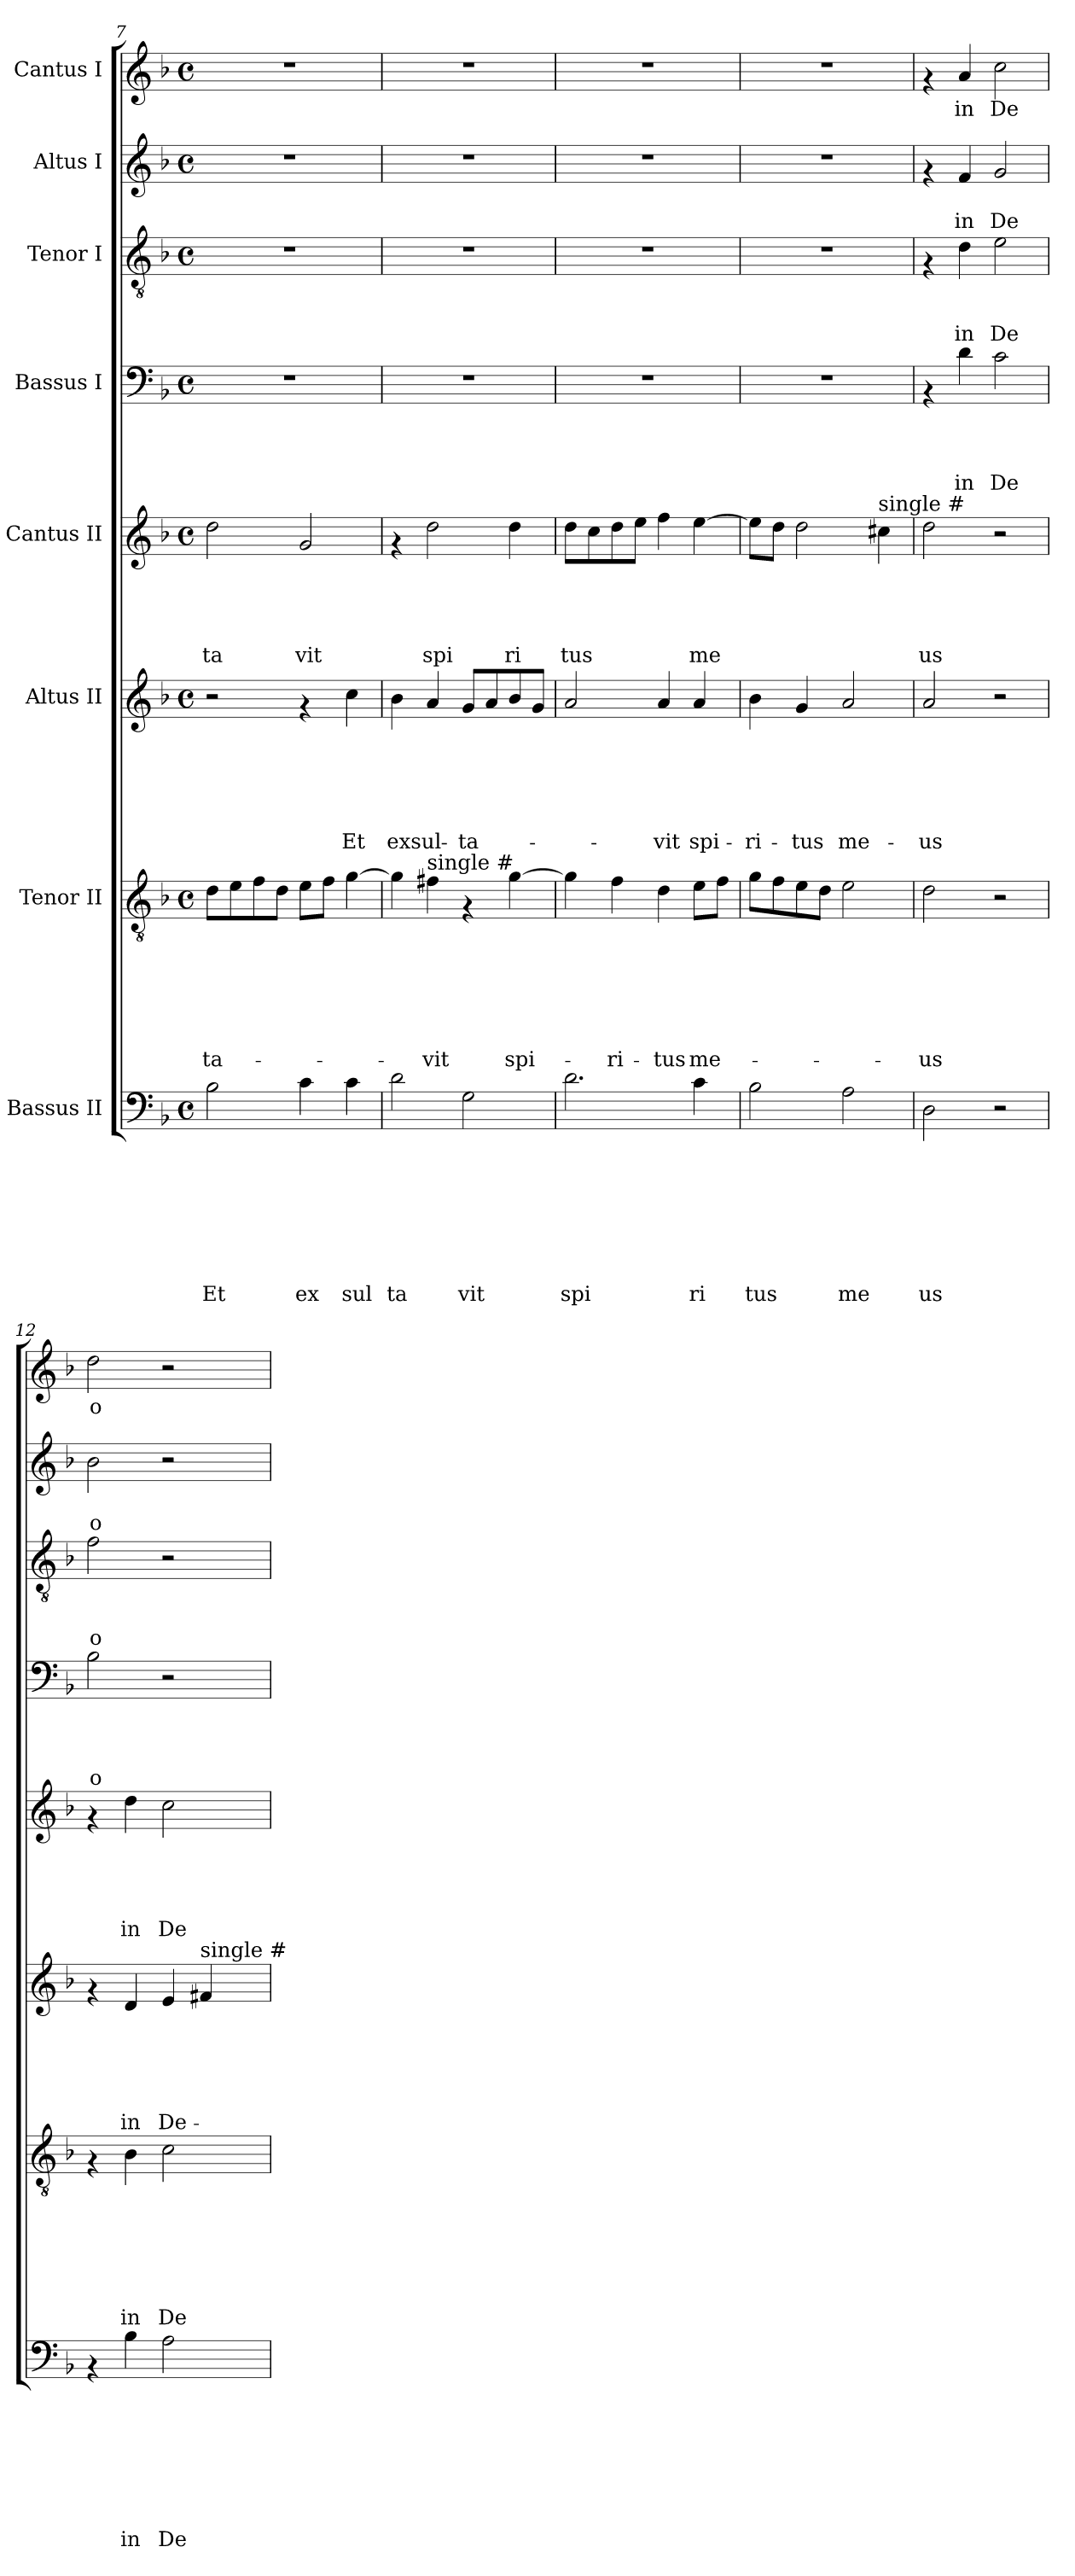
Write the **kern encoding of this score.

**kern	**text	**text	**text	**text	**text	**text	**text	**text	**kern	**text	**text	**text	**text	**text	**text	**text	**kern	**text	**text	**text	**text	**text	**text	**kern	**text	**text	**text	**text	**text	**kern	**text	**text	**text	**text	**kern	**text	**text	**text	**kern	**text	**text	**kern	**text
*part8	*part8	*part8	*part8	*part8	*part8	*part8	*part8	*part8	*part7	*part7	*part7	*part7	*part7	*part7	*part7	*part7	*part6	*part6	*part6	*part6	*part6	*part6	*part6	*part5	*part5	*part5	*part5	*part5	*part5	*part4	*part4	*part4	*part4	*part4	*part3	*part3	*part3	*part3	*part2	*part2	*part2	*part1	*part1
*staff8	*staff8	*staff8	*staff8	*staff8	*staff8	*staff8	*staff8	*staff8	*staff7	*staff7	*staff7	*staff7	*staff7	*staff7	*staff7	*staff7	*staff6	*staff6	*staff6	*staff6	*staff6	*staff6	*staff6	*staff5	*staff5	*staff5	*staff5	*staff5	*staff5	*staff4	*staff4	*staff4	*staff4	*staff4	*staff3	*staff3	*staff3	*staff3	*staff2	*staff2	*staff2	*staff1	*staff1
*I"Bassus II	*	*	*	*	*	*	*	*	*I"Tenor II	*	*	*	*	*	*	*	*I"Altus II	*	*	*	*	*	*	*I"Cantus II	*	*	*	*	*	*I"Bassus I	*	*	*	*	*I"Tenor I	*	*	*	*I"Altus I	*	*	*I"Cantus I	*
!!LO:PB:g=z
*clefF4	*	*	*	*	*	*	*	*	*clefGv2	*	*	*	*	*	*	*	*clefG2	*	*	*	*	*	*	*clefG2	*	*	*	*	*	*clefF4	*	*	*	*	*clefGv2	*	*	*	*clefG2	*	*	*clefG2	*
*k[b-]	*	*	*	*	*	*	*	*	*k[b-]	*	*	*	*	*	*	*	*k[b-]	*	*	*	*	*	*	*k[b-]	*	*	*	*	*	*k[b-]	*	*	*	*	*k[b-]	*	*	*	*k[b-]	*	*	*k[b-]	*
*F:	*	*	*	*	*	*	*	*	*F:	*	*	*	*	*	*	*	*F:	*	*	*	*	*	*	*F:	*	*	*	*	*	*F:	*	*	*	*	*F:	*	*	*	*F:	*	*	*F:	*
*M4/4	*	*	*	*	*	*	*	*	*M4/4	*	*	*	*	*	*	*	*M4/4	*	*	*	*	*	*	*M4/4	*	*	*	*	*	*M4/4	*	*	*	*	*M4/4	*	*	*	*M4/4	*	*	*M4/4	*
*met(c)	*	*	*	*	*	*	*	*	*met(c)	*	*	*	*	*	*	*	*met(c)	*	*	*	*	*	*	*met(c)	*	*	*	*	*	*met(c)	*	*	*	*	*met(c)	*	*	*	*met(c)	*	*	*met(c)	*
=7	=7	=7	=7	=7	=7	=7	=7	=7	=7	=7	=7	=7	=7	=7	=7	=7	=7	=7	=7	=7	=7	=7	=7	=7	=7	=7	=7	=7	=7	=7	=7	=7	=7	=7	=7	=7	=7	=7	=7	=7	=7	=7	=7
!	!	!	!	!	!	!	!	!LO:LY:b	!	!	!	!	!	!	!	!LO:LY:b	!	!	!	!	!	!	!	!	!	!	!	!	!LO:LY:b	!	!	!	!	!	!	!	!	!	!	!	!	!	!
2B-\	.	.	.	.	.	.	.	Et	8d\L	.	.	.	.	.	.	-ta-	2r	.	.	.	.	.	.	2dd\	.	.	.	.	ta	1r	.	.	.	.	1r	.	.	.	1r	.	.	1r	.
.	.	.	.	.	.	.	.	.	8e\	.	.	.	.	.	.	.	.	.	.	.	.	.	.	.	.	.	.	.	.	.	.	.	.	.	.	.	.	.	.	.	.	.	.
.	.	.	.	.	.	.	.	.	8f\	.	.	.	.	.	.	.	.	.	.	.	.	.	.	.	.	.	.	.	.	.	.	.	.	.	.	.	.	.	.	.	.	.	.
.	.	.	.	.	.	.	.	.	8d\J	.	.	.	.	.	.	.	.	.	.	.	.	.	.	.	.	.	.	.	.	.	.	.	.	.	.	.	.	.	.	.	.	.	.
!	!	!	!	!	!	!	!	!LO:LY:b	!	!	!	!	!	!	!	!	!	!	!	!	!	!	!	!	!	!	!	!	!LO:LY:b	!	!	!	!	!	!	!	!	!	!	!	!	!	!
4c\	.	.	.	.	.	.	.	ex	8e\L	.	.	.	.	.	.	.	4rf	.	.	.	.	.	.	2g/	.	.	.	.	vit	.	.	.	.	.	.	.	.	.	.	.	.	.	.
.	.	.	.	.	.	.	.	.	8f\J	.	.	.	.	.	.	.	.	.	.	.	.	.	.	.	.	.	.	.	.	.	.	.	.	.	.	.	.	.	.	.	.	.	.
!	!	!	!	!	!	!	!	!LO:LY:b	!	!	!	!	!	!	!	!	!	!	!	!	!	!	!LO:LY:b	!	!	!	!	!	!	!	!	!	!	!	!	!	!	!	!	!	!	!	!
4c\	.	.	.	.	.	.	.	sul	[>4g\	.	.	.	.	.	.	.	4cc\	.	.	.	.	.	Et	.	.	.	.	.	.	.	.	.	.	.	.	.	.	.	.	.	.	.	.
=8	=8	=8	=8	=8	=8	=8	=8	=8	=8	=8	=8	=8	=8	=8	=8	=8	=8	=8	=8	=8	=8	=8	=8	=8	=8	=8	=8	=8	=8	=8	=8	=8	=8	=8	=8	=8	=8	=8	=8	=8	=8	=8	=8
!	!	!	!	!	!	!	!	!LO:LY:b	!	!	!	!	!	!	!	!	!	!	!	!	!	!	!LO:LY:b	!	!	!	!	!	!	!	!	!	!	!	!	!	!	!	!	!	!	!	!
2d\	.	.	.	.	.	.	.	ta	4g\]	.	.	.	.	.	.	.	4b-\	.	.	.	.	.	exsul-	4rf	.	.	.	.	.	1r	.	.	.	.	1r	.	.	.	1r	.	.	1r	.
!	!	!	!	!	!	!	!	!	!LO:TX:a:t=single #	!	!	!	!	!	!	!	!	!	!	!	!	!	!	!	!	!	!	!	!	!	!	!	!	!	!	!	!	!	!	!	!	!	!
!	!	!	!	!	!	!	!	!	!	!	!	!	!	!	!	!LO:LY:b	!	!	!	!	!	!	!	!	!	!	!	!	!LO:LY:b	!	!	!	!	!	!	!	!	!	!	!	!	!	!
.	.	.	.	.	.	.	.	.	4f#\	.	.	.	.	.	.	-vit	4a/	.	.	.	.	.	.	2dd\	.	.	.	.	spi	.	.	.	.	.	.	.	.	.	.	.	.	.	.
!	!	!	!	!	!	!	!	!LO:LY:b	!	!	!	!	!	!	!	!	!	!	!	!	!	!	!LO:LY:b	!	!	!	!	!	!	!	!	!	!	!	!	!	!	!	!	!	!	!	!
2G\	.	.	.	.	.	.	.	vit	4rF	.	.	.	.	.	.	.	8g/L	.	.	.	.	.	-ta-	.	.	.	.	.	.	.	.	.	.	.	.	.	.	.	.	.	.	.	.
.	.	.	.	.	.	.	.	.	.	.	.	.	.	.	.	.	8a/	.	.	.	.	.	.	.	.	.	.	.	.	.	.	.	.	.	.	.	.	.	.	.	.	.	.
!	!	!	!	!	!	!	!	!	!	!	!	!	!	!	!	!LO:LY:b	!	!	!	!	!	!	!	!	!	!	!	!	!LO:LY:b	!	!	!	!	!	!	!	!	!	!	!	!	!	!
.	.	.	.	.	.	.	.	.	[>4g\	.	.	.	.	.	.	spi-	8b-/	.	.	.	.	.	.	4dd\	.	.	.	.	ri	.	.	.	.	.	.	.	.	.	.	.	.	.	.
.	.	.	.	.	.	.	.	.	.	.	.	.	.	.	.	.	8g/J	.	.	.	.	.	.	.	.	.	.	.	.	.	.	.	.	.	.	.	.	.	.	.	.	.	.
=9	=9	=9	=9	=9	=9	=9	=9	=9	=9	=9	=9	=9	=9	=9	=9	=9	=9	=9	=9	=9	=9	=9	=9	=9	=9	=9	=9	=9	=9	=9	=9	=9	=9	=9	=9	=9	=9	=9	=9	=9	=9	=9	=9
!	!	!	!	!	!	!	!	!LO:LY:b	!	!	!	!	!	!	!	!	!	!	!	!	!	!	!	!	!	!	!	!	!LO:LY:b	!	!	!	!	!	!	!	!	!	!	!	!	!	!
2.d\	.	.	.	.	.	.	.	spi	4g\]	.	.	.	.	.	.	.	2a/	.	.	.	.	.	.	8dd\L	.	.	.	.	tus	1r	.	.	.	.	1r	.	.	.	1r	.	.	1r	.
.	.	.	.	.	.	.	.	.	.	.	.	.	.	.	.	.	.	.	.	.	.	.	.	8cc\	.	.	.	.	.	.	.	.	.	.	.	.	.	.	.	.	.	.	.
!	!	!	!	!	!	!	!	!	!	!	!	!	!	!	!	!LO:LY:b	!	!	!	!	!	!	!	!	!	!	!	!	!	!	!	!	!	!	!	!	!	!	!	!	!	!	!
.	.	.	.	.	.	.	.	.	4f\	.	.	.	.	.	.	-ri-	.	.	.	.	.	.	.	8dd\	.	.	.	.	.	.	.	.	.	.	.	.	.	.	.	.	.	.	.
.	.	.	.	.	.	.	.	.	.	.	.	.	.	.	.	.	.	.	.	.	.	.	.	8ee\J	.	.	.	.	.	.	.	.	.	.	.	.	.	.	.	.	.	.	.
!	!	!	!	!	!	!	!	!	!	!	!	!	!	!	!	!LO:LY:b	!	!	!	!	!	!	!LO:LY:b	!	!	!	!	!	!	!	!	!	!	!	!	!	!	!	!	!	!	!	!
.	.	.	.	.	.	.	.	.	4d\	.	.	.	.	.	.	-tus	4a/	.	.	.	.	.	-vit	4ff\	.	.	.	.	.	.	.	.	.	.	.	.	.	.	.	.	.	.	.
!	!	!	!	!	!	!	!	!LO:LY:b	!	!	!	!	!	!	!	!LO:LY:b	!	!	!	!	!	!	!LO:LY:b	!	!	!	!	!	!LO:LY:b	!	!	!	!	!	!	!	!	!	!	!	!	!	!
4c\	.	.	.	.	.	.	.	ri	8e\L	.	.	.	.	.	.	me-	4a/	.	.	.	.	.	spi-	[>4ee\	.	.	.	.	me	.	.	.	.	.	.	.	.	.	.	.	.	.	.
.	.	.	.	.	.	.	.	.	8f\J	.	.	.	.	.	.	.	.	.	.	.	.	.	.	.	.	.	.	.	.	.	.	.	.	.	.	.	.	.	.	.	.	.	.
=10	=10	=10	=10	=10	=10	=10	=10	=10	=10	=10	=10	=10	=10	=10	=10	=10	=10	=10	=10	=10	=10	=10	=10	=10	=10	=10	=10	=10	=10	=10	=10	=10	=10	=10	=10	=10	=10	=10	=10	=10	=10	=10	=10
!	!	!	!	!	!	!	!	!LO:LY:b	!	!	!	!	!	!	!	!	!	!	!	!	!	!	!LO:LY:b	!	!	!	!	!	!	!	!	!	!	!	!	!	!	!	!	!	!	!	!
2B-\	.	.	.	.	.	.	.	tus	8g\L	.	.	.	.	.	.	.	4b-\	.	.	.	.	.	-ri-	8ee\L]	.	.	.	.	.	1r	.	.	.	.	1r	.	.	.	1r	.	.	1r	.
.	.	.	.	.	.	.	.	.	8f\	.	.	.	.	.	.	.	.	.	.	.	.	.	.	8dd\J	.	.	.	.	.	.	.	.	.	.	.	.	.	.	.	.	.	.	.
!	!	!	!	!	!	!	!	!	!	!	!	!	!	!	!	!	!	!	!	!	!	!	!LO:LY:b	!	!	!	!	!	!	!	!	!	!	!	!	!	!	!	!	!	!	!	!
.	.	.	.	.	.	.	.	.	8e\	.	.	.	.	.	.	.	4g/	.	.	.	.	.	-tus	2dd\	.	.	.	.	.	.	.	.	.	.	.	.	.	.	.	.	.	.	.
.	.	.	.	.	.	.	.	.	8d\J	.	.	.	.	.	.	.	.	.	.	.	.	.	.	.	.	.	.	.	.	.	.	.	.	.	.	.	.	.	.	.	.	.	.
!	!	!	!	!	!	!	!	!LO:LY:b	!	!	!	!	!	!	!	!	!	!	!	!	!	!	!LO:LY:b	!	!	!	!	!	!	!	!	!	!	!	!	!	!	!	!	!	!	!	!
2A\	.	.	.	.	.	.	.	me	2e\	.	.	.	.	.	.	.	2a/	.	.	.	.	.	me-	.	.	.	.	.	.	.	.	.	.	.	.	.	.	.	.	.	.	.	.
!	!	!	!	!	!	!	!	!	!	!	!	!	!	!	!	!	!	!	!	!	!	!	!	!LO:TX:a:t=single #	!	!	!	!	!	!	!	!	!	!	!	!	!	!	!	!	!	!	!
.	.	.	.	.	.	.	.	.	.	.	.	.	.	.	.	.	.	.	.	.	.	.	.	4cc#\	.	.	.	.	.	.	.	.	.	.	.	.	.	.	.	.	.	.	.
=11	=11	=11	=11	=11	=11	=11	=11	=11	=11	=11	=11	=11	=11	=11	=11	=11	=11	=11	=11	=11	=11	=11	=11	=11	=11	=11	=11	=11	=11	=11	=11	=11	=11	=11	=11	=11	=11	=11	=11	=11	=11	=11	=11
!	!	!	!	!	!	!	!	!LO:LY:b	!	!	!	!	!	!	!	!LO:LY:b	!	!	!	!	!	!	!LO:LY:b	!	!	!	!	!	!LO:LY:b	!	!	!	!	!	!	!	!	!	!	!	!	!	!
2D\	.	.	.	.	.	.	.	us	2d\	.	.	.	.	.	.	-us	2a/	.	.	.	.	.	-us	2dd\	.	.	.	.	us	4rAA	.	.	.	.	4rF	.	.	.	4rf	.	.	4rf	.
!	!	!	!	!	!	!	!	!	!	!	!	!	!	!	!	!	!	!	!	!	!	!	!	!	!	!	!	!	!	!	!	!	!	!LO:LY:b	!	!	!	!LO:LY:b	!	!	!LO:LY:b	!	!LO:LY:b
.	.	.	.	.	.	.	.	.	.	.	.	.	.	.	.	.	.	.	.	.	.	.	.	.	.	.	.	.	.	4d\	.	.	.	in	4d\	.	.	in	4f/	.	in	4a/	in
!	!	!	!	!	!	!	!	!	!	!	!	!	!	!	!	!	!	!	!	!	!	!	!	!	!	!	!	!	!	!	!	!	!	!LO:LY:b	!	!	!	!LO:LY:b	!	!	!LO:LY:b	!	!LO:LY:b
2r	.	.	.	.	.	.	.	.	2r	.	.	.	.	.	.	.	2r	.	.	.	.	.	.	2r	.	.	.	.	.	2c\	.	.	.	De	2e\	.	.	De	2g/	.	De	2cc\	De
=12	=12	=12	=12	=12	=12	=12	=12	=12	=12	=12	=12	=12	=12	=12	=12	=12	=12	=12	=12	=12	=12	=12	=12	=12	=12	=12	=12	=12	=12	=12	=12	=12	=12	=12	=12	=12	=12	=12	=12	=12	=12	=12	=12
!	!	!	!	!	!	!	!	!	!	!	!	!	!	!	!	!	!	!	!	!	!	!	!	!	!	!	!	!	!	!	!	!	!	!LO:LY:b	!	!	!	!LO:LY:b	!	!	!LO:LY:b	!	!LO:LY:b
4rAA	.	.	.	.	.	.	.	.	4rF	.	.	.	.	.	.	.	4rf	.	.	.	.	.	.	4rf	.	.	.	.	.	2B-\	.	.	.	o	2f\	.	.	o	2b-\	.	o	2dd\	o
!	!	!	!	!	!	!	!	!LO:LY:b	!	!	!	!	!	!	!	!LO:LY:b	!	!	!	!	!	!	!LO:LY:b	!	!	!	!	!	!LO:LY:b	!	!	!	!	!	!	!	!	!	!	!	!	!	!
4B-\	.	.	.	.	.	.	.	in	4B-\	.	.	.	.	.	.	in	4d/	.	.	.	.	.	in	4dd\	.	.	.	.	in	.	.	.	.	.	.	.	.	.	.	.	.	.	.
!	!	!	!	!	!	!	!	!LO:LY:b	!	!	!	!	!	!	!	!LO:LY:b	!	!	!	!	!	!	!LO:LY:b	!	!	!	!	!	!LO:LY:b	!	!	!	!	!	!	!	!	!	!	!	!	!	!
2A\	.	.	.	.	.	.	.	De	2c\	.	.	.	.	.	.	De-	4e/	.	.	.	.	.	De-	2cc\	.	.	.	.	De	2r	.	.	.	.	2r	.	.	.	2r	.	.	2r	.
!	!	!	!	!	!	!	!	!	!	!	!	!	!	!	!	!	!LO:TX:a:t=single #	!	!	!	!	!	!	!	!	!	!	!	!	!	!	!	!	!	!	!	!	!	!	!	!	!	!
.	.	.	.	.	.	.	.	.	.	.	.	.	.	.	.	.	4f#/	.	.	.	.	.	.	.	.	.	.	.	.	.	.	.	.	.	.	.	.	.	.	.	.	.	.
=	=	=	=	=	=	=	=	=	=	=	=	=	=	=	=	=	=	=	=	=	=	=	=	=	=	=	=	=	=	=	=	=	=	=	=	=	=	=	=	=	=	=	=
*-	*-	*-	*-	*-	*-	*-	*-	*-	*-	*-	*-	*-	*-	*-	*-	*-	*-	*-	*-	*-	*-	*-	*-	*-	*-	*-	*-	*-	*-	*-	*-	*-	*-	*-	*-	*-	*-	*-	*-	*-	*-	*-	*-
